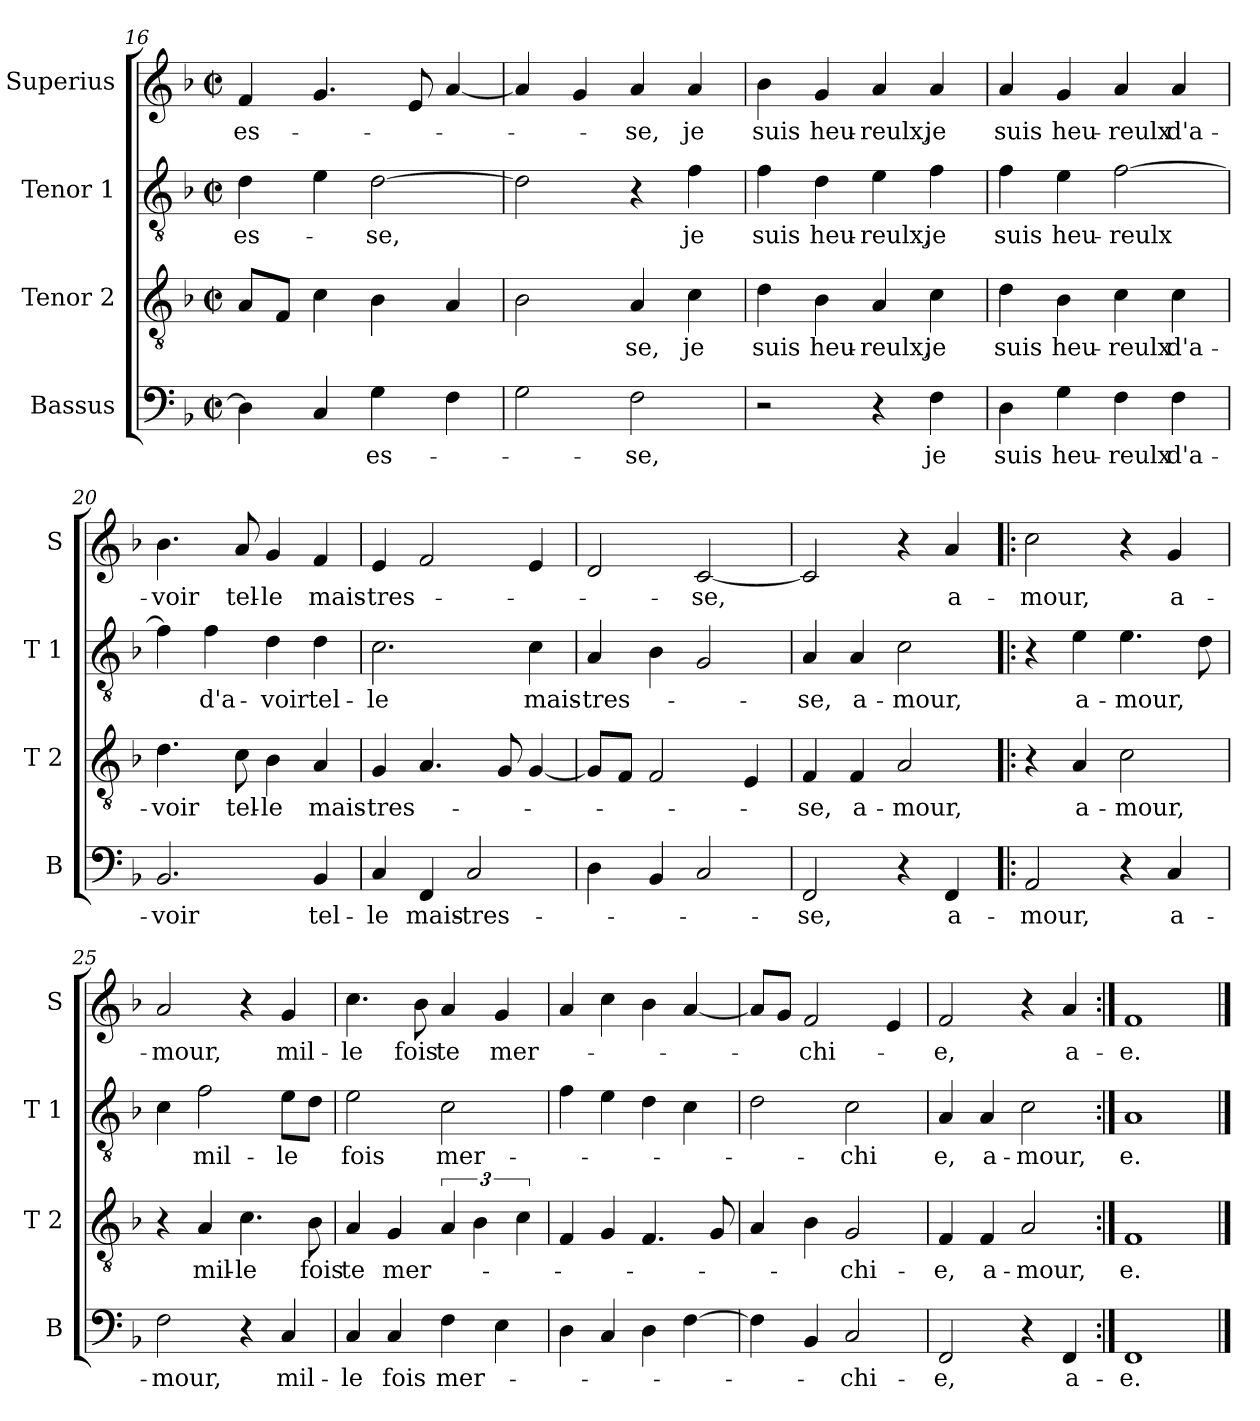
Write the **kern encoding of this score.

**kern	**text	**kern	**text	**kern	**text	**kern	**text
*part4	*part4	*part3	*part3	*part2	*part2	*part1	*part1
*staff4	*staff4	*staff3	*staff3	*staff2	*staff2	*staff1	*staff1
*I"Bassus	*	*I"Tenor 2	*	*I"Tenor 1	*	*I"Superius	*
*I'B	*	*I'T 2	*	*I'T 1	*	*I'S	*
!!LO:PB:g=z
*clefF4	*	*clefGv2	*	*clefGv2	*	*clefG2	*
*k[b-]	*	*k[b-]	*	*k[b-]	*	*k[b-]	*
*F:	*	*F:	*	*F:	*	*F:	*
*M2/2	*	*M2/2	*	*M2/2	*	*M2/2	*
*met(c|)	*	*met(c|)	*	*met(c|)	*	*met(c|)	*
=16	=16	=16	=16	=16	=16	=16	=16
4D\]	.	8A/L	.	4d\	-es-	4f/	-es-
.	.	8F/J	.	.	.	.	.
4C/	.	4c\	.	4e\	.	4.g/	.
4G\	-es-	4B-\	.	[2d\	-se,	.	.
.	.	.	.	.	.	8e/	.
4F\	.	4A/	.	.	.	[4a/	.
=17	=17	=17	=17	=17	=17	=17	=17
2G\	.	2B-\	.	2d\]	.	4a/]	.
.	.	.	.	.	.	4g/	.
2F\	-se,	4A/	-se,	4r	.	4a/	-se,
.	.	4c\	je	4f\	je	4a/	je
=18	=18	=18	=18	=18	=18	=18	=18
2r	.	4d\	suis	4f\	suis	4b-\	suis
.	.	4B-\	heu-	4d\	heu-	4g/	heu-
4r	.	4A/	-reulx,	4e\	-reulx,	4a/	-reulx,
4F\	je	4c\	je	4f\	je	4a/	je
=19	=19	=19	=19	=19	=19	=19	=19
4D\	suis	4d\	suis	4f\	suis	4a/	suis
4G\	heu-	4B-\	heu-	4e\	heu-	4g/	heu-
4F\	-reulx	4c\	-reulx	[2f\	-reulx	4a/	-reulx
4F\	d'a-	4c\	d'a-	.	.	4a/	d'a-
=20	=20	=20	=20	=20	=20	=20	=20
2.BB-/	-voir	4.d\	-voir	4f\]	.	4.b-\	-voir
.	.	.	.	4f\	d'a-	.	.
.	.	8c\	tel-	.	.	8a/	tel-
.	.	4B-\	-le	4d\	-voir	4g/	-le
4BB-/	tel-	4A/	mais-	4d\	tel-	4f/	mais-
!!LO:LB:g=z
=21	=21	=21	=21	=21	=21	=21	=21
4C/	-le	4G/	-tres-	2.c\	-le	4e/	-tres-
4FF/	mais-	4.A/	.	.	.	2f/	.
2C/	-tres-	.	.	.	.	.	.
.	.	8G/	.	.	.	.	.
.	.	[4G/	.	4c\	mais-	4e/	.
=22	=22	=22	=22	=22	=22	=22	=22
4D\	.	8G/L]	.	4A/	-tres-	2d/	.
.	.	8F/J	.	.	.	.	.
4BB-/	.	2F/	.	4B-\	.	.	.
2C/	.	.	.	2G/	.	[2c/	-se,
.	.	4E/	.	.	.	.	.
=23	=23	=23	=23	=23	=23	=23	=23
2FF/	-se,	4F/	-se,	4A/	-se,	2c/]	.
.	.	4F/	a-	4A/	a-	.	.
4r	.	2A/	-mour,	2c\	-mour,	4r	.
4FF/	a-	.	.	.	.	4a/	a-
=24!|:	=24!|:	=24!|:	=24!|:	=24!|:	=24!|:	=24!|:	=24!|:
2AA/	-mour,	4r	.	4r	.	2cc\	-mour,
.	.	4A/	a-	4e\	a-	.	.
4r	.	2c\	-mour,	4.e\	-mour,	4r	.
4C/	a-	.	.	.	.	4g/	a-
.	.	.	.	8d\	.	.	.
=25	=25	=25	=25	=25	=25	=25	=25
2F\	-mour,	4r	.	4c\	.	2a/	-mour,
.	.	4A/	mil-	2f\	mil-	.	.
4r	.	4.c\	-le	.	.	4r	.
4C/	mil-	.	.	8e\L	-le	4g/	mil-
.	.	8B-\	fois	8d\J	.	.	.
!!LO:LB:g=z
=26	=26	=26	=26	=26	=26	=26	=26
4C/	-le	4A/	te	2e\	fois	4.cc\	-le
4C/	fois	4G/	mer-	.	.	.	.
.	.	.	.	.	.	8b-\	fois
4F\	mer-	6A/	.	2c\	mer-	4a/	te
.	.	6B-\	.	.	.	.	.
4E\	.	.	.	.	.	4g/	mer-
.	.	6c\	.	.	.	.	.
=27	=27	=27	=27	=27	=27	=27	=27
4D\	.	4F/	.	4f\	.	4a/	.
4C/	.	4G/	.	4e\	.	4cc\	.
4D\	.	4.F/	.	4d\	.	4b-\	.
[4F\	.	.	.	4c\	.	[4a/	.
.	.	8G/	.	.	.	.	.
=28	=28	=28	=28	=28	=28	=28	=28
4F\]	.	4A/	.	2d\	.	8a/L]	.
.	.	.	.	.	.	8g/J	.
4BB-/	.	4B-\	.	.	.	2f/	-chi-
2C/	-chi-	2G/	-chi-	2c\	-chi	.	.
.	.	.	.	.	.	4e/	.
=29	=29	=29	=29	=29	=29	=29	=29
2FF/	-e,	4F/	-e,	4A/	e,	2f/	-e,
.	.	4F/	a-	4A/	a-	.	.
4r	.	2A/	-mour,	2c\	-mour,	4r	.
4FF/	a-	.	.	.	.	4a/	a-
=30:|!	=30:|!	=30:|!	=30:|!	=30:|!	=30:|!	=30:|!	=30:|!
1FF	-e.	1F	e.	1A	e.	1f	-e.
==	==	==	==	==	==	==	==
*-	*-	*-	*-	*-	*-	*-	*-
